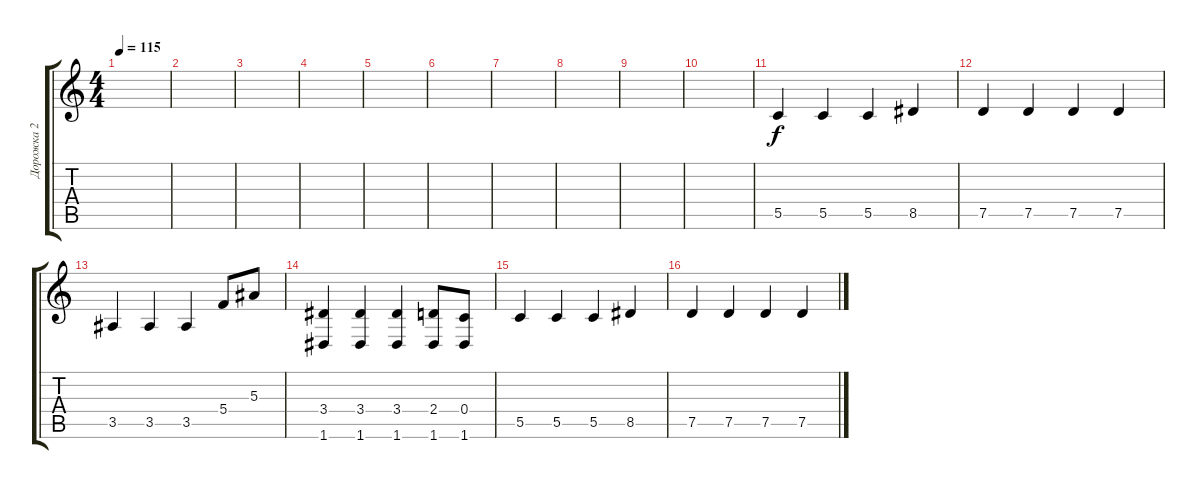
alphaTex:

\track ("Дорожка 2" "Дорожка 2") {instrument electricbasspick}
\staff {score tabs}
\tuning (D4 A3 F3 C3 G2 D2) {hide}
\ts (4 4)
\tempo 115
\clef g2
\ks c
|
|
|
|
|
|
|
|
|
|
5.5.4 5.5.4 5.5.4 8.5.4 |
7.5.4 7.5.4 7.5.4 7.5.4 |
3.5.4 3.5.4 3.5.4 5.4.8 5.3.8 |
(3.4 1.6).4 (3.4 1.6).4 (3.4 1.6).4 (2.4 1.6).8 (0.4 1.6).8 |
5.5.4{volume 13} 5.5.4 5.5.4 8.5.4 |
7.5.4 7.5.4 7.5.4 7.5.4
